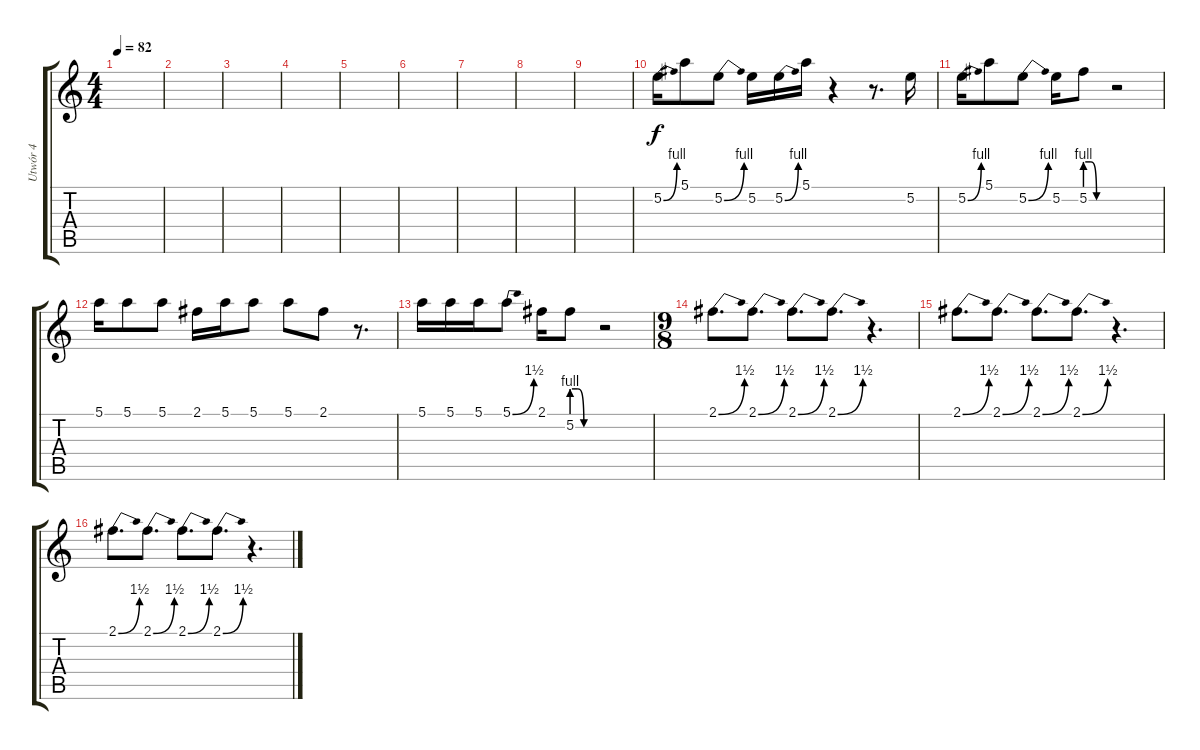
\track ("Utwór 4" "Utwór 4") {instrument electricguitarjazz}
\staff {score tabs}
\tuning (E4 B3 G3 D3 A2 E2) {hide}
\ts (4 4)
\tempo 82
\clef g2
\ks c
|
|
|
|
|
|
|
|
|
5.2{be (bend 0 0 60 4)}.16 5.1.8 5.2{be (bend 0 0 60 4)}.8 5.2.16 5.2{be (bend 0 0 60 4)}.16 5.1.16 r.4 r.8{d} 5.2.16 |
5.2{be (bend 0 0 60 4)}.16 5.1.8 5.2{be (bend 0 0 60 4)}.8 5.2.16 5.2{be (custom 0 4 15 4 30 0 60 0)}.8 r.2 |
5.1.16 5.1.8 5.1.8 2.1.16 5.1.16 5.1.8 5.1.8 2.1.8 r.8{d} |
5.1.16 5.1.16 5.1.16 5.1{be (bend 0 0 60 6)}.8 2.1.16 5.2{be (custom 0 4 15 4 30 0 60 0)}.8 r.2 |
\ts (9 8)
2.1{be (bend 0 0 60 6)}.8{d} 2.1{be (bend 0 0 60 6)}.8{d} 2.1{be (bend 0 0 60 6)}.8{d} 2.1{be (bend 0 0 60 6)}.8{d} r.4{d} |
2.1{be (bend 0 0 60 6)}.8{d} 2.1{be (bend 0 0 60 6)}.8{d} 2.1{be (bend 0 0 60 6)}.8{d} 2.1{be (bend 0 0 60 6)}.8{d} r.4{d} |
2.1{be (bend 0 0 60 6)}.8{d} 2.1{be (bend 0 0 60 6)}.8{d} 2.1{be (bend 0 0 60 6)}.8{d} 2.1{be (bend 0 0 60 6)}.8{d} r.4{d}
